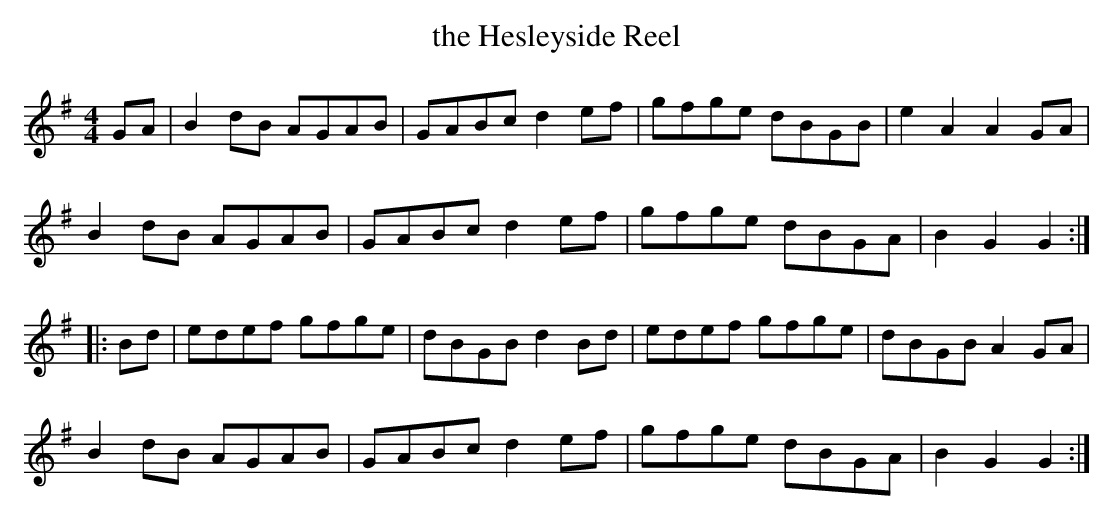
X:1
T:the Hesleyside Reel
M:4/4
L:1/8
K:G
GA |\
B2dB AGAB | GABc d2ef | gfge dBGB | e2A2 A2GA |
B2dB AGAB | GABc d2ef | gfge dBGA | B2G2 G2 :|
|: Bd |\
edef gfge | dBGB d2Bd | edef gfge | dBGB A2GA |
B2dB AGAB | GABc d2ef | gfge dBGA | B2G2 G2 :|
